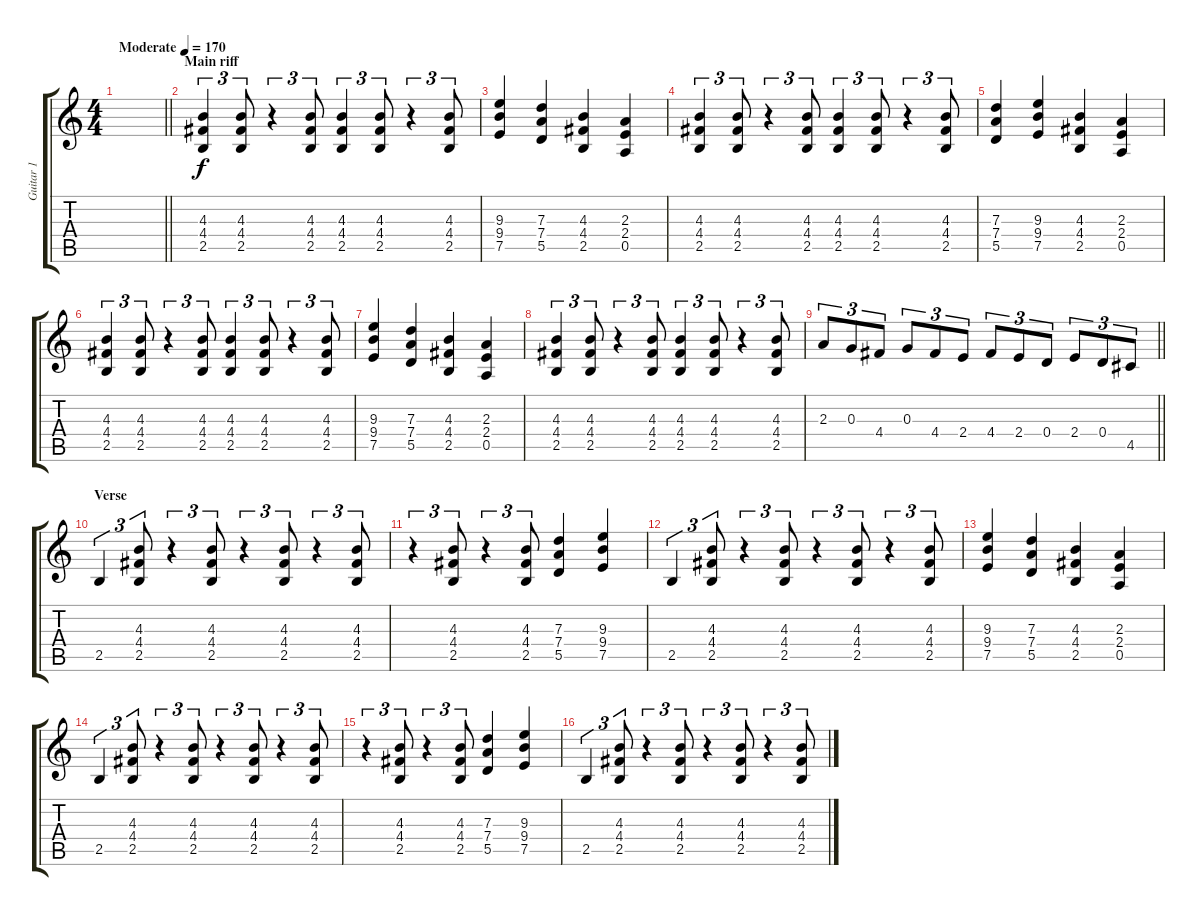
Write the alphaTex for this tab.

\track ("Guitar 1" "Guitar 1") {instrument distortionguitar}
\staff {score tabs}
\tuning (E4 B3 G3 D3 A2 E2) {hide}
\ts (4 4)
\tempo (170 "Moderate")
\clef g2
\barLineRight lightlight
\ks c
|
\section ("" "Main riff")
(4.3 4.4 2.5).4{tu (3 2)} (4.3 4.4 2.5).8{tu (3 2)} r.4{tu (3 2)} (4.3 4.4 2.5).8{tu (3 2)} (4.3 4.4 2.5).4{tu (3 2)} (4.3 4.4 2.5).8{tu (3 2)} r.4{tu (3 2)} (4.3 4.4 2.5).8{tu (3 2)} |
(9.3 9.4 7.5).4 (7.3 7.4 5.5).4 (4.3 4.4 2.5).4 (2.3 2.4 0.5).4 |
(4.3 4.4 2.5).4{tu (3 2)} (4.3 4.4 2.5).8{tu (3 2)} r.4{tu (3 2)} (4.3 4.4 2.5).8{tu (3 2)} (4.3 4.4 2.5).4{tu (3 2)} (4.3 4.4 2.5).8{tu (3 2)} r.4{tu (3 2)} (4.3 4.4 2.5).8{tu (3 2)} |
(7.3 7.4 5.5).4 (9.3 9.4 7.5).4 (4.3 4.4 2.5).4 (2.3 2.4 0.5).4 |
(4.3 4.4 2.5).4{tu (3 2)} (4.3 4.4 2.5).8{tu (3 2)} r.4{tu (3 2)} (4.3 4.4 2.5).8{tu (3 2)} (4.3 4.4 2.5).4{tu (3 2)} (4.3 4.4 2.5).8{tu (3 2)} r.4{tu (3 2)} (4.3 4.4 2.5).8{tu (3 2)} |
(9.3 9.4 7.5).4 (7.3 7.4 5.5).4 (4.3 4.4 2.5).4 (2.3 2.4 0.5).4 |
(4.3 4.4 2.5).4{tu (3 2)} (4.3 4.4 2.5).8{tu (3 2)} r.4{tu (3 2)} (4.3 4.4 2.5).8{tu (3 2)} (4.3 4.4 2.5).4{tu (3 2)} (4.3 4.4 2.5).8{tu (3 2)} r.4{tu (3 2)} (4.3 4.4 2.5).8{tu (3 2)} |
\barLineRight lightlight
2.3.8{tu (3 2)} 0.3.8{tu (3 2)} 4.4.8{tu (3 2)} 0.3.8{tu (3 2)} 4.4.8{tu (3 2)} 2.4.8{tu (3 2)} 4.4.8{tu (3 2)} 2.4.8{tu (3 2)} 0.4.8{tu (3 2)} 2.4.8{tu (3 2)} 0.4.8{tu (3 2)} 4.5.8{tu (3 2)} |
\section ("" "Verse")
2.5.4{tu (3 2)} (4.3 4.4 2.5).8{tu (3 2)} r.4{tu (3 2)} (4.3 4.4 2.5).8{tu (3 2)} r.4{tu (3 2)} (4.3 4.4 2.5).8{tu (3 2)} r.4{tu (3 2)} (4.3 4.4 2.5).8{tu (3 2)} |
r.4{tu (3 2)} (4.3 4.4 2.5).8{tu (3 2)} r.4{tu (3 2)} (4.3 4.4 2.5).8{tu (3 2)} (7.3 7.4 5.5).4 (9.3 9.4 7.5).4 |
2.5.4{tu (3 2)} (4.3 4.4 2.5).8{tu (3 2)} r.4{tu (3 2)} (4.3 4.4 2.5).8{tu (3 2)} r.4{tu (3 2)} (4.3 4.4 2.5).8{tu (3 2)} r.4{tu (3 2)} (4.3 4.4 2.5).8{tu (3 2)} |
(9.3 9.4 7.5).4 (7.3 7.4 5.5).4 (4.3 4.4 2.5).4 (2.3 2.4 0.5).4 |
2.5.4{tu (3 2)} (4.3 4.4 2.5).8{tu (3 2)} r.4{tu (3 2)} (4.3 4.4 2.5).8{tu (3 2)} r.4{tu (3 2)} (4.3 4.4 2.5).8{tu (3 2)} r.4{tu (3 2)} (4.3 4.4 2.5).8{tu (3 2)} |
r.4{tu (3 2)} (4.3 4.4 2.5).8{tu (3 2)} r.4{tu (3 2)} (4.3 4.4 2.5).8{tu (3 2)} (7.3 7.4 5.5).4 (9.3 9.4 7.5).4 |
2.5.4{tu (3 2)} (4.3 4.4 2.5).8{tu (3 2)} r.4{tu (3 2)} (4.3 4.4 2.5).8{tu (3 2)} r.4{tu (3 2)} (4.3 4.4 2.5).8{tu (3 2)} r.4{tu (3 2)} (4.3 4.4 2.5).8{tu (3 2)}
